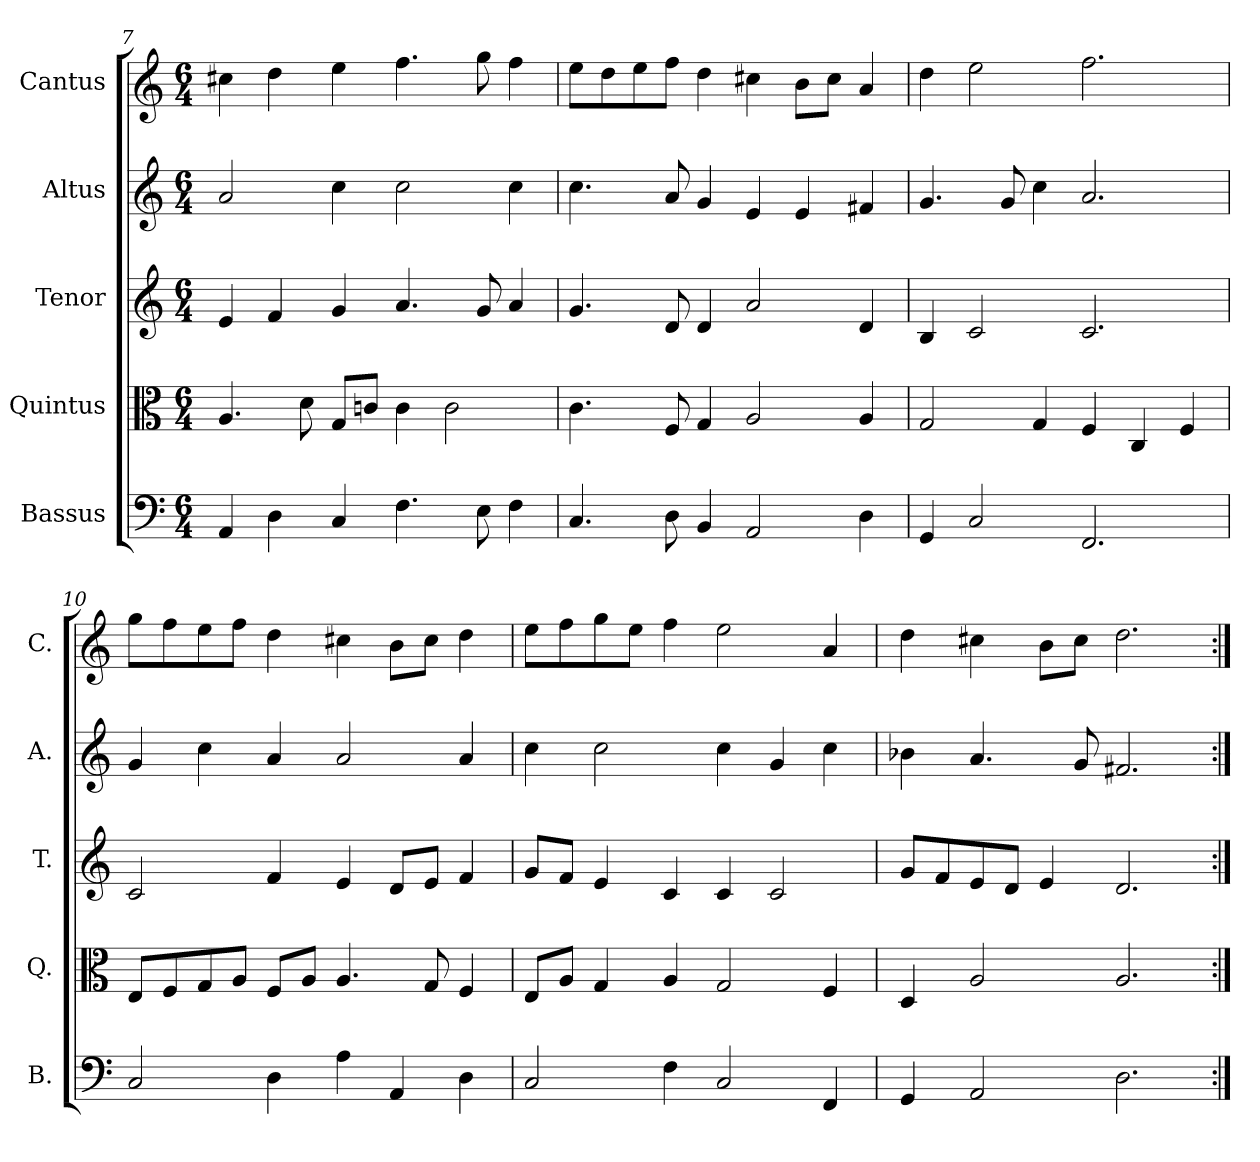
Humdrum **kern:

**kern	**kern	**kern	**kern	**kern
*part5	*part4	*part3	*part2	*part1
*staff5	*staff4	*staff3	*staff2	*staff1
*I"Bassus	*I"Quintus	*I"Tenor	*I"Altus	*I"Cantus
*I'B.	*I'Q.	*I'T.	*I'A.	*I'C.
!!LO:LB:g=z
*clefF4	*clefC3	*clefG2	*clefG2	*clefG2
*k[]	*k[]	*k[]	*k[]	*k[]
*M6/4	*M6/4	*M6/4	*M6/4	*M6/4
=7	=7	=7	=7	=7
4AA/	4.A/	4e/	2a/	4cc#X\
4D\	.	4f/	.	4dd\
.	8d\	.	.	.
4C/	8G/L	4g/	4cc\	4ee\
.	8cn/J	.	.	.
4.F\	4c\	4.a/	2cc\	4.ff\
.	2c\	.	.	.
8E\	.	8g/	.	8gg\
4F\	.	4a/	4cc\	4ff\
=8	=8	=8	=8	=8
4.C/	4.c\	4.g/	4.cc\	8ee\L
.	.	.	.	8dd\
.	.	.	.	8ee\
8D\	8F/	8d/	8a/	8ff\J
4BB/	4G/	4d/	4g/	4dd\
2AA/	2A/	2a/	4e/	4cc#X\
.	.	.	4e/	8b\L
.	.	.	.	8cc#\J
4D\	4A/	4d/	4f#X/	4a/
=9	=9	=9	=9	=9
4GG/	2G/	4B/	4.g/	4dd\
2C/	.	2c/	.	2ee\
.	.	.	8g/	.
.	4G/	.	4cc\	.
2.FF/	4F/	2.c/	2.a/	2.ff\
.	4C/	.	.	.
.	4F/	.	.	.
=10	=10	=10	=10	=10
2C/	8E/L	2c/	4g/	8gg\L
.	8F/	.	.	8ff\
.	8G/	.	4cc\	8ee\
.	8A/J	.	.	8ff\J
4D\	8F/L	4f/	4a/	4dd\
.	8A/J	.	.	.
4A\	4.A/	4e/	2a/	4cc#X\
4AA/	.	8d/L	.	8b\L
.	8G/	8e/J	.	8cc#\J
4D\	4F/	4f/	4a/	4dd\
!!LO:LB:g=z
=11	=11	=11	=11	=11
2C/	8E/L	8g/L	4cc\	8ee\L
.	8A/J	8f/J	.	8ff\
.	4G/	4e/	2cc\	8gg\
.	.	.	.	8ee\J
4F\	4A/	4c/	.	4ff\
2C/	2G/	4c/	4cc\	2ee\
.	.	2c/	4g/	.
4FF/	4F/	.	4cc\	4a/
=12	=12	=12	=12	=12
4GG/	4D/	8g/L	4b-X\	4dd\
.	.	8f/	.	.
2AA/	2A/	8e/	4.a/	4cc#X\
.	.	8d/J	.	.
.	.	4e/	.	8b\L
.	.	.	8g/	8cc#\J
2.D\	2.A/	2.d/	2.f#X/	2.dd\
=:|!	=:|!	=:|!	=:|!	=:|!
*-	*-	*-	*-	*-
